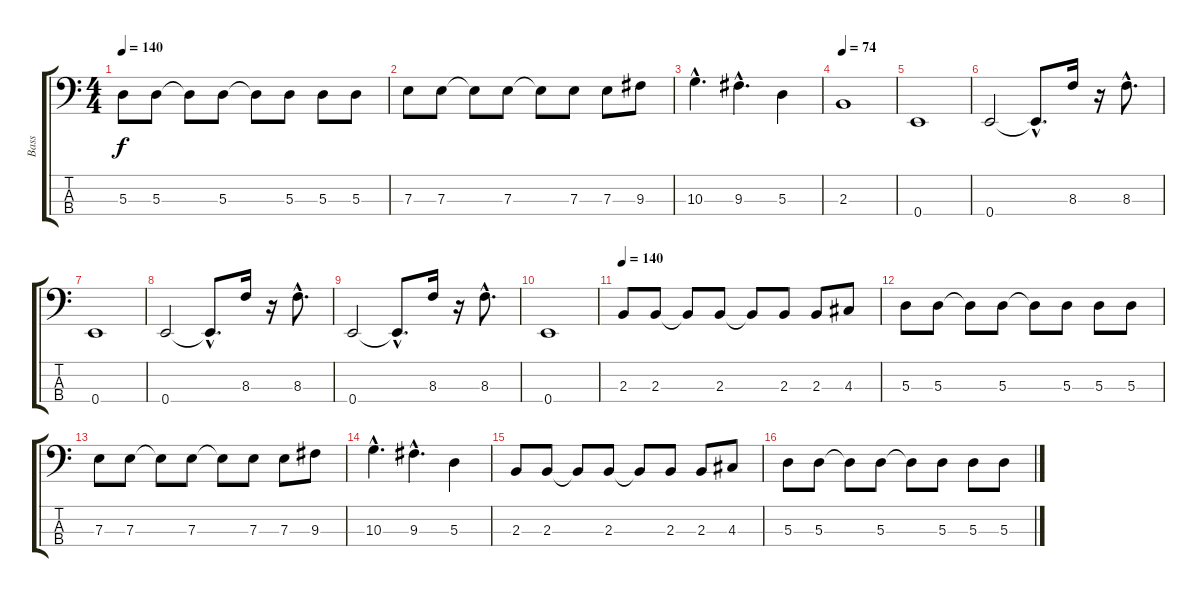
\track ("Bass" "Bass") {instrument electricbassfinger}
\staff {score tabs}
\tuning (G2 D2 A1 E1) {hide}
\ts (4 4)
\tempo 140
\clef f4
\ks c
5.3.8{dy f} 5.3.8 5.3{t}.8 5.3.8 5.3{t}.8 5.3.8 5.3.8 5.3.8 |
7.3.8 7.3.8 7.3{t}.8 7.3.8 7.3{t}.8 7.3.8 7.3.8 9.3.8 |
10.3{hac}.4{d} 9.3{hac}.4{d} 5.3.4 |
\tempo 74
2.3.1 |
0.4.1 |
0.4.2 0.4{hac t}.8{d} 8.3.16 r.16 8.3{hac}.8{d} |
0.4.1 |
0.4.2 0.4{hac t}.8{d} 8.3.16 r.16 8.3{hac}.8{d} |
0.4.2 0.4{hac t}.8{d} 8.3.16 r.16 8.3{hac}.8{d} |
0.4.1 |
\tempo 140
2.3.8 2.3.8 2.3{t}.8 2.3.8 2.3{t}.8 2.3.8 2.3.8 4.3.8 |
5.3.8 5.3.8 5.3{t}.8 5.3.8 5.3{t}.8 5.3.8 5.3.8 5.3.8 |
7.3.8 7.3.8 7.3{t}.8 7.3.8 7.3{t}.8 7.3.8 7.3.8 9.3.8 |
10.3{hac}.4{d} 9.3{hac}.4{d} 5.3.4 |
2.3.8 2.3.8 2.3{t}.8 2.3.8 2.3{t}.8 2.3.8 2.3.8 4.3.8 |
5.3.8 5.3.8 5.3{t}.8 5.3.8 5.3{t}.8 5.3.8 5.3.8 5.3.8
